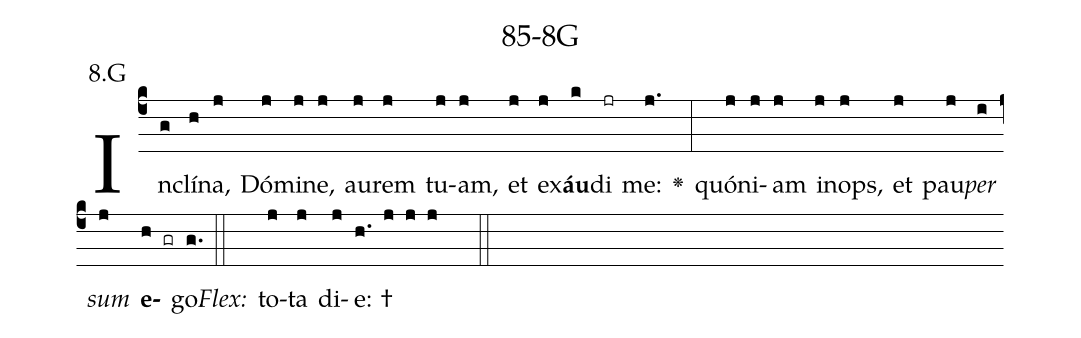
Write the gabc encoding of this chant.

name: 85-8G;
annotation: 8.G;
%%
(c4)In(g)clí(h)na,(j) Dó(j)mi(j)ne,(j) au(j)rem(j) tu(j)am,(j) et(j) ex(j)<b>áu</b>(k)di(jr) me:(j.) <v>\greheightstar</v>(:) quón(j)i(j)am(j) in(j)ops,(j) et(j) pau(j)<i>per</i>(i) <i>sum</i>(j) <b>e</b>(h gr)go.(g.) (::)
<i>Flex:</i>()  to(j)ta(j) di(j)e: †(h. j j j  ::)

%E(j) u(j) o(i) u(j) a(h) e.(g.) (::)
